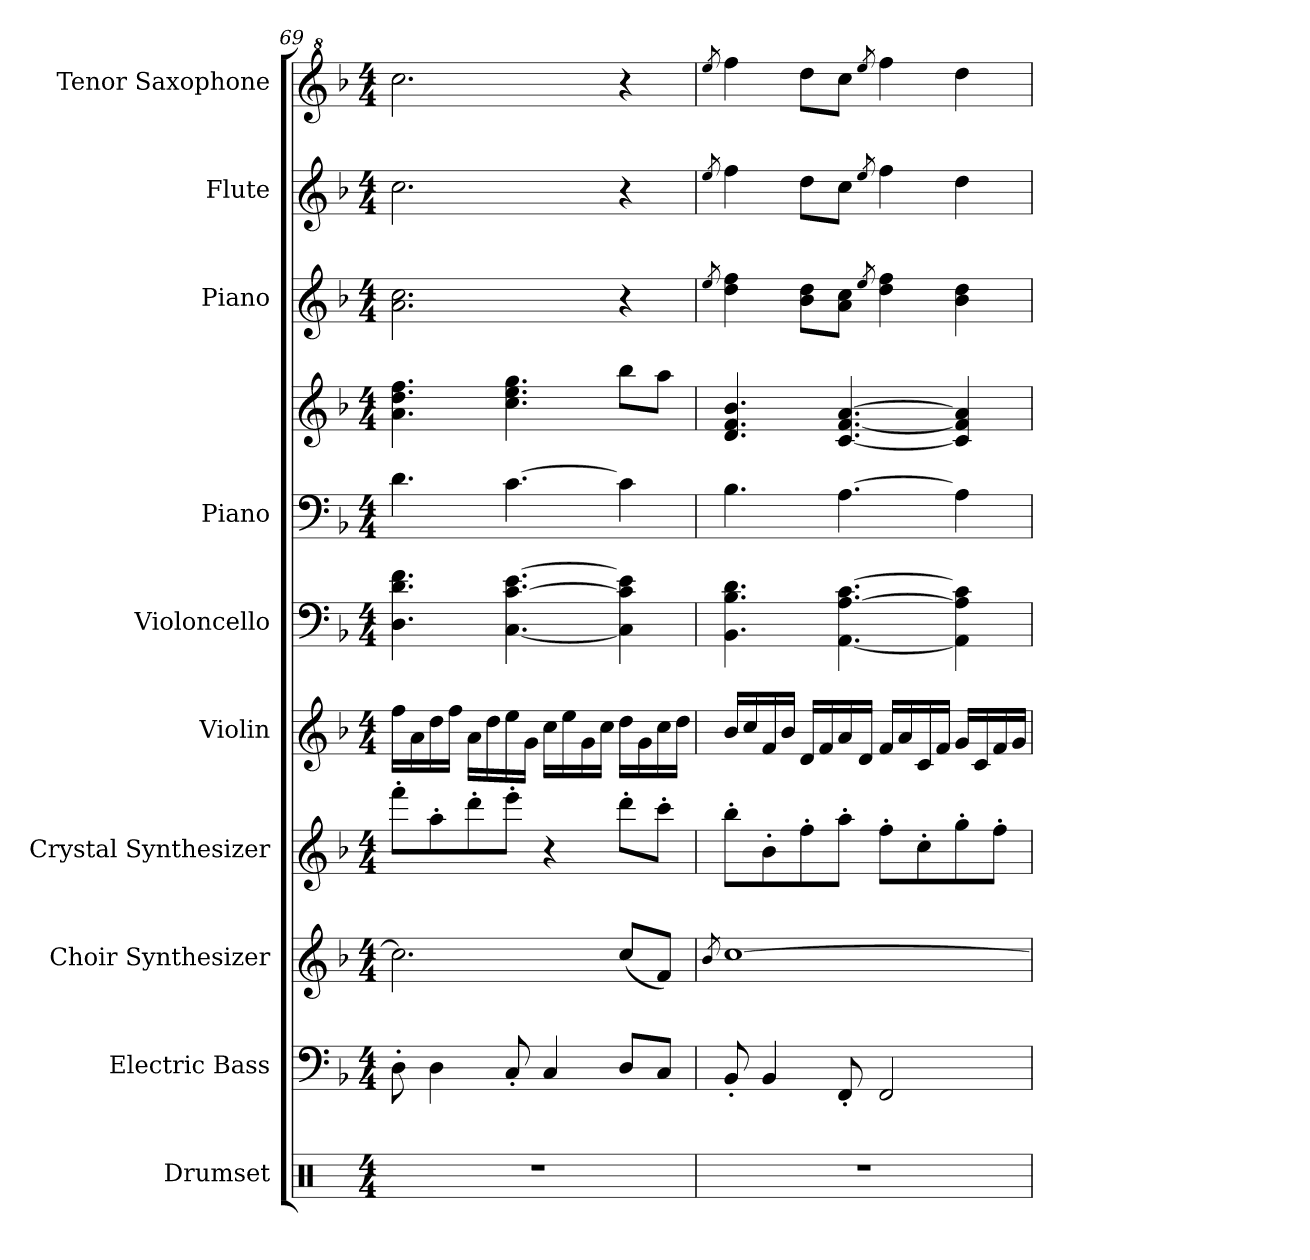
**kern	**kern	**kern	**kern	**kern	**kern	**kern	**kern	**kern	**kern	**kern
*part10	*part9	*part8	*part7	*part6	*part5	*part4	*part4	*part3	*part2	*part1
*staff11	*staff10	*staff9	*staff8	*staff7	*staff6	*staff5	*staff4	*staff3	*staff2	*staff1
*I"Drumset	*I"Electric Bass	*I"Choir Synthesizer	*I"Crystal Synthesizer	*I"Violin	*I"Violoncello	*I"Piano	*	*I"Piano	*I"Flute	*I"Tenor Saxophone
*I'D. Set	*I'El. B.	*I'Synth.	*I'Synth.	*I'Vln.	*I'Vc.	*I'Pno.	*	*I'Pno.	*I'Fl.	*I'T. Sax.
!!LO:PB:g=z
*clefX	*clefF4	*clefG2	*clefG2	*clefG2	*clefF4	*clefF4	*clefG2	*clefG2	*clefG2	*clefG^2
*	*ITrd7c12	*	*	*	*	*	*	*	*	*ITrd8c14
*k[]	*k[b-]	*k[b-]	*k[b-]	*k[b-]	*k[b-]	*k[b-]	*k[b-]	*k[b-]	*k[b-]	*k[b-]
*M4/4	*M4/4	*M4/4	*M4/4	*M4/4	*M4/4	*M4/4	*M4/4	*M4/4	*M4/4	*M4/4
=69	=69	=69	=69	=69	=69	=69	=69	=69	=69	=69
1r	8DD'\	2.cc\]	8fff'\L	16ff\LL	4.D\ 4.d\ 4.f\	4.d\	4.a\ 4.dd\ 4.ff\	2.a\ 2.cc\	2.cc\	2.cc\
.	.	.	.	16a\	.	.	.	.	.	.
.	4DD\	.	8aa'\	16dd\	.	.	.	.	.	.
.	.	.	.	16ff\JJ	.	.	.	.	.	.
.	.	.	8ddd'\	16a\LL	.	.	.	.	.	.
.	.	.	.	16dd\	.	.	.	.	.	.
.	8CC'/	.	8eee'\J	16ee\	[4.C\ [4.c\ [4.e\	[4.c\	4.cc\ 4.ee\ 4.gg\	.	.	.
.	.	.	.	16g\JJ	.	.	.	.	.	.
.	4CC/	.	4r	16cc\LL	.	.	.	.	.	.
.	.	.	.	16ee\	.	.	.	.	.	.
.	.	.	.	16g\	.	.	.	.	.	.
.	.	.	.	16cc\JJ	.	.	.	.	.	.
.	8DD/L	(<8cc/L	8ddd'\L	16dd\LL	4C\] 4c\] 4e\]	4c\]	8bb-\L	4r	4r	4r
.	.	.	.	16g\	.	.	.	.	.	.
.	8CC/J	8f/J)	8ccc'\J	16cc\	.	.	8aa\J	.	.	.
.	.	.	.	16dd\JJ	.	.	.	.	.	.
=70	=70	=70	=70	=70	=70	=70	=70	=70	=70	=70
.	.	8qb-/	.	.	.	.	.	8qee/	8qee/	8qee/
1r	8BBB-'/	[1cc	8bb-'\L	16b-/LL	4.BB-\ 4.B-\ 4.d\	4.B-\	4.d/ 4.f/ 4.b-/	4dd\ 4ff\	4ff\	4ff\
.	.	.	.	16cc/	.	.	.	.	.	.
.	4BBB-/	.	8b-'\	16f/	.	.	.	.	.	.
.	.	.	.	16b-/JJ	.	.	.	.	.	.
.	.	.	8ff'\	16d/LL	.	.	.	8b-\ 8dd\L	8dd\L	8dd\L
.	.	.	.	16f/	.	.	.	.	.	.
.	8FFF'/	.	8aa'\J	16a/	[4.AA\ [4.A\ [4.c\	[4.A\	[4.c/ [4.f/ [4.a/	8a\ 8cc\J	8cc\J	8cc\J
.	.	.	.	16d/JJ	.	.	.	.	.	.
.	.	.	.	.	.	.	.	8qee/	8qee/	8qee/
.	2FFF/	.	8ff'\L	16f/LL	.	.	.	4dd\ 4ff\	4ff\	4ff\
.	.	.	.	16a/	.	.	.	.	.	.
.	.	.	8cc'\	16c/	.	.	.	.	.	.
.	.	.	.	16f/JJ	.	.	.	.	.	.
.	.	.	8gg'\	16g/LL	4AA\] 4A\] 4c\]	4A\]	4c/] 4f/] 4a/]	4b-\ 4dd\	4dd\	4dd\
.	.	.	.	16c/	.	.	.	.	.	.
.	.	.	8ff'\J	16f/	.	.	.	.	.	.
.	.	.	.	16g/JJ	.	.	.	.	.	.
=	=	=	=	=	=	=	=	=	=	=
*-	*-	*-	*-	*-	*-	*-	*-	*-	*-	*-
